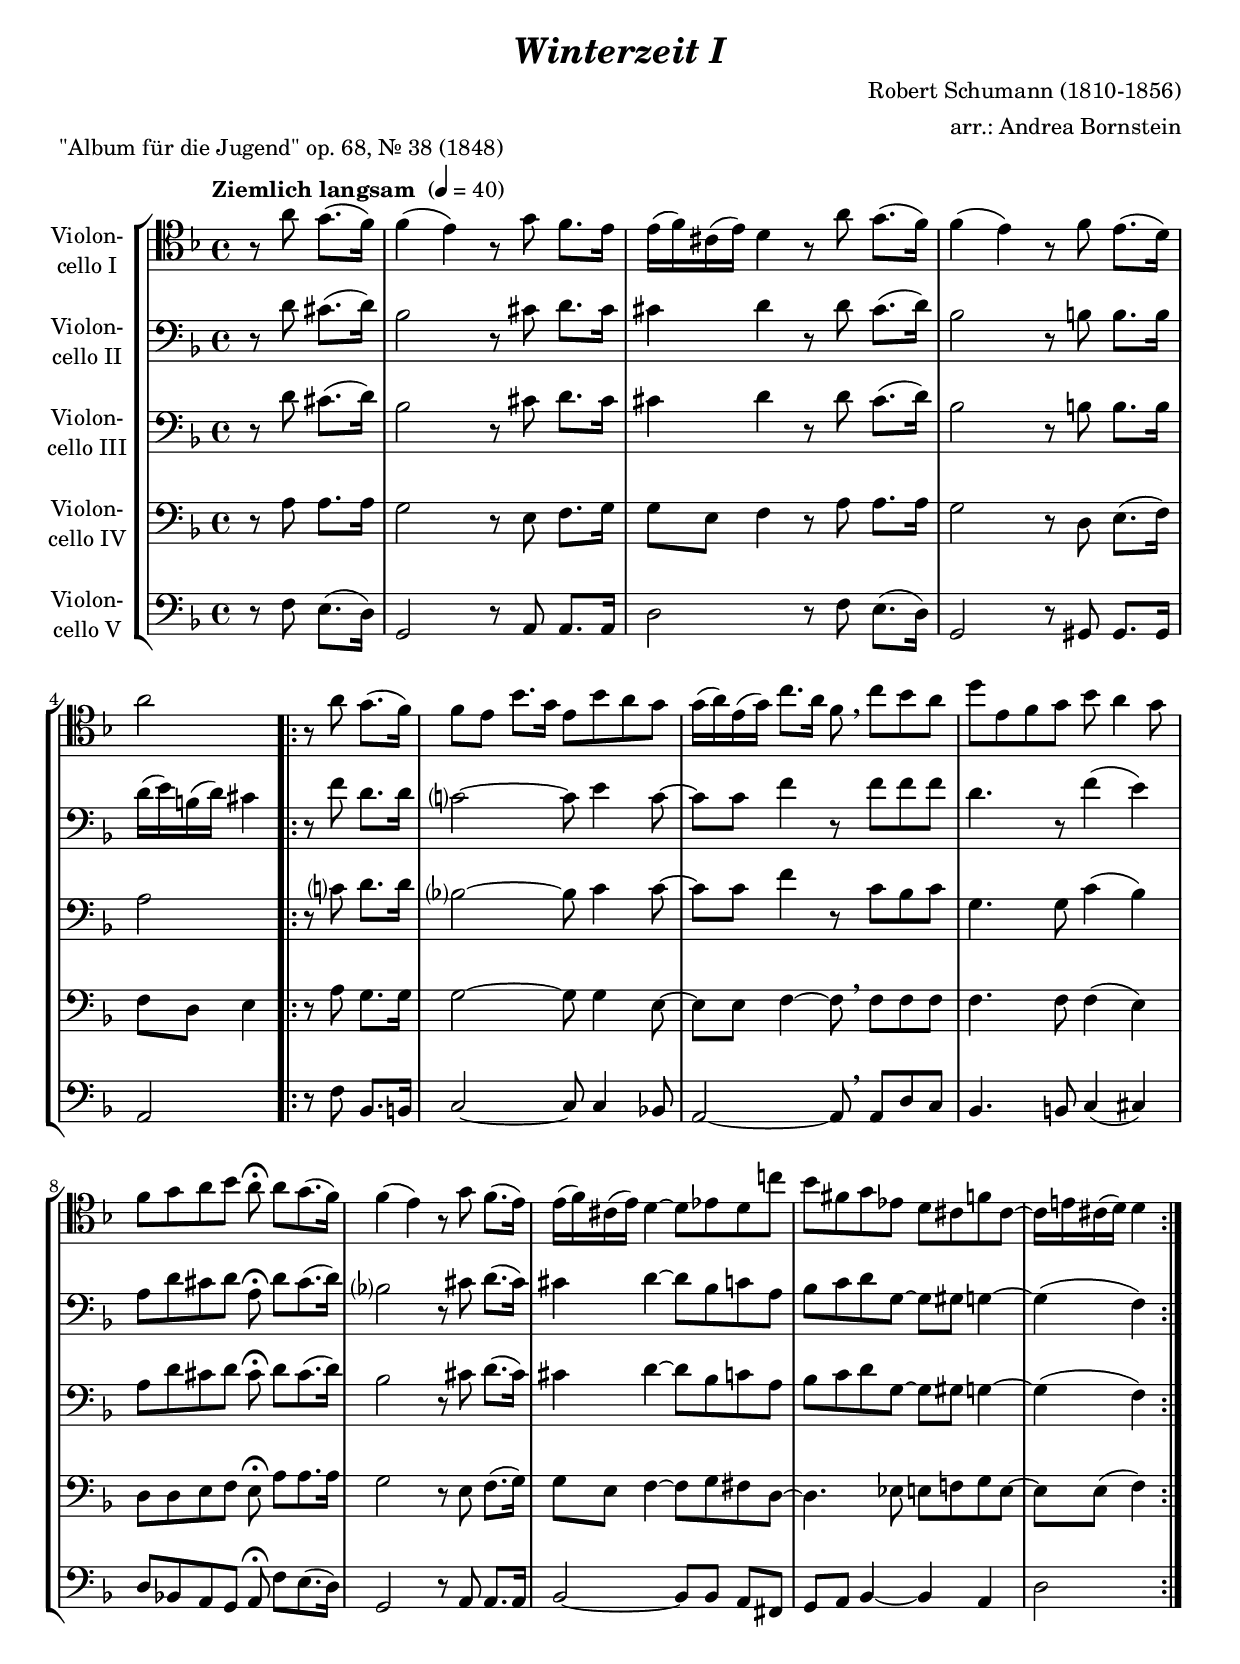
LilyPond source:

\version "2.18.2"
\include "deutsch.ly"

#(set-global-staff-size 19.5)

\header {
  title     = \markup \bold \italic "Winterzeit I"
  composer  = "Robert Schumann (1810-1856)"
  arranger  = "arr.: Andrea Bornstein"
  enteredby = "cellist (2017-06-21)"
  piece     = "\"Album für die Jugend\" op. 68, Nr. 38 (1848)"
}

voiceconsts = {
  \key g \minor
  \clef "bass"
  \time 4/4
%  \numericTimeSignature
  \compressFullBarRests
  % Set default beaming for all staves
%  \set Timing.beamExceptions = #'()
%  \set Timing.baseMoment     = #(ly:make-moment 1 4)
%  \set Timing.beatStructure  = #'(1 1 1)
  \tempo "Ziemlich langsam " 4=40
}

mikl = "clarinet"
mifl = "flute"
mist = "string ensemble 1"
miba = "cello"
%miba = "harpsichord"
milo = "drawbar organ"

atem = \mark \markup \box "a Tempo"
rit  = \mark \markup \box "rit."

va = \relative c'' {
  \voiceconsts
  \clef "tenor"
  
  \partial 2 r8 d c8.( b16)
  b4( a) r8 c b8. a16
  a(b) fis( a) g4 r8 d' c8.( b16)
  b4( a) r8 b a8.( g16)
  d'2
  
  \repeat volta 2 {
    r8 d c8.( b16)
    b8 a es'8. c16 a8 es' d c
    c16( d) a( c) f8. d16 b8 \breathe f'[ es d]

    g a, b c es d4 c8
    b c d es d\fermata d[ c8.( b16)]
    b4( a) r8 c b8.( a16)

    a( b) fis( a) g4~ g8 as g f'!
    es h c as g fis b fis~
    fis16 a! fis( g) g4
  }
}

vb = \relative c'' {
  \voiceconsts
  
  \partial 2 r8 g fis8.( g16)
  es2 r8 fis g8. fis16
  fis4 g r8 g fis8.( g16)
  es2 r8 e e8. e16
  g( a) e( g) fis4
  
  \repeat volta 2 {
    r8 b g8. g16
    f?2~ f8 a4 f8~
    f f b4 r8 b b b

    g4. r8 b4( a)
    d,8 g fis g d\fermata g[ fis8.( g16)]
    es?2 r8 fis g8.( fis16)

    fis4 g~ g8 es f d
    es f g c,~ c cis c4~
    c( b)
  }
}

vc = \relative c'' {
  \voiceconsts
  
  \partial 2 r8 g fis8.( g16)
  es2 r8 fis g8. fis16
  fis4 g r8 g fis8.( g16)
  es2 r8 e e8. e16
  d2
  
  \repeat volta 2 {
    r8 f? g8. g16
    es?2~ es8 f4 f8~
    f f b4 r8 f es f

    c4. c8 f4( es)
    d8 g fis g fis\fermata g[ fis8.( g16)]
    es2 r8 fis g8.( fis16)

    fis4 g~ g8 es f d
    es f g c,~ c cis c4~
    c( b)
  }
}

vd = \relative c' {
  \voiceconsts
  
  \partial 2 r8 d d8. d16
  c2 r8 a b8. c16
  c8 a b4 r8 d d8. d16
  c2 r8 g a8.( b16)
  b8 g a4
  
  \repeat volta 2 {
    r8 d c8. c16
    c2~ c8 c4 a8~
    a a b4~ b8 \breathe b[ b b ]

    b4. b8 b4( a)
    g8 g a b a\fermata d[ d8. d16]
    c2 r8 a b8.( c16)

    c8 a b4~ b8 c h g~
    g4. as8 a b! c a~
    a a( b4)
  }
}

ve = \relative c' {
  \voiceconsts
  
  \partial 2 r8 b a8.( g16)
  c,2 r8 d d8. d16
  g2 r8 b a8.( g16)
  c,2 r8 cis cis8. cis16
  d2
  
  \repeat volta 2 {
    r8 b' es,8. e16
    f2~ f8 f4 es!8
    d2~ d8 \breathe d[ g f]

    es4. e8 f4( fis)
    g8 es! d c d\fermata b'[ a8.( g16)]
    c,2 r8 d d8. d16

    es2~ es8 es d[ h]
    c d es4~ es d
    g2
  }
}


music = \new StaffGroup <<
      \new Staff {
	\set Staff.midiInstrument = \miba
	\set Staff.instrumentName = \markup \center-column { "Violon-" "cello I" }
	\transpose g d { \va }
      }

      \new Staff {
	\set Staff.midiInstrument = \miba
	\set Staff.instrumentName = \markup \center-column { "Violon-" "cello II" }
	\transpose g d { \vb }
      }

      \new Staff {
	\set Staff.midiInstrument = \miba
	\set Staff.instrumentName = \markup \center-column { "Violon-" "cello III" }
	\transpose g d { \vc }
      }

      \new Staff {
	\set Staff.midiInstrument = \miba
	\set Staff.instrumentName = \markup \center-column { "Violon-" "cello IV" }
	\transpose g d { \vd }
      }

      \new Staff {
	\set Staff.midiInstrument = \miba
	\set Staff.instrumentName = \markup \center-column { "Violon-" "cello V" }
	\transpose g d { \ve }
      }
>>

\book {
  \score {
    \music
    \layout {}
  }

  \score {
    \unfoldRepeats \music

    \midi {
      \context {
        \Score
      }
    }
  }
}
